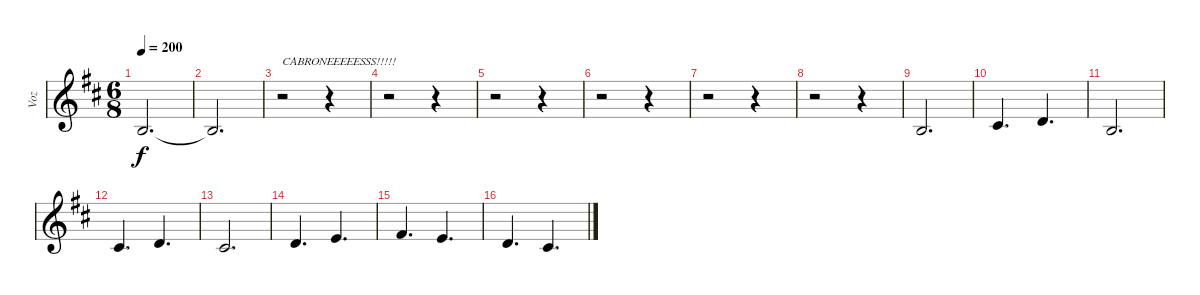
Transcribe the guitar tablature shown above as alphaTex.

\track ("Voz" "Voz") {instrument lead1square}
\staff {score}
\tuning (E4 B3 G3 D3 A2 E2) {hide}
\ts (6 8)
\tempo 200
\clef g2
\ks bminor
0.2.2{d dy f} |
0.2{t}.2{d} |
r.2{txt "CABRONEEEEESSS!!!!!"} r.4 |
r.2 r.4 |
r.2 r.4 |
r.2 r.4 |
r.2 r.4 |
r.2 r.4 |
0.2.2{d} |
2.2.4{d} 3.2.4{d} |
0.2.2{d} |
2.2.4{d} 3.2.4{d} |
2.2.2{d} |
3.2.4{d} 0.1.4{d} |
2.1.4{d} 0.1.4{d} |
3.2.4{d} 2.2.4{d}
